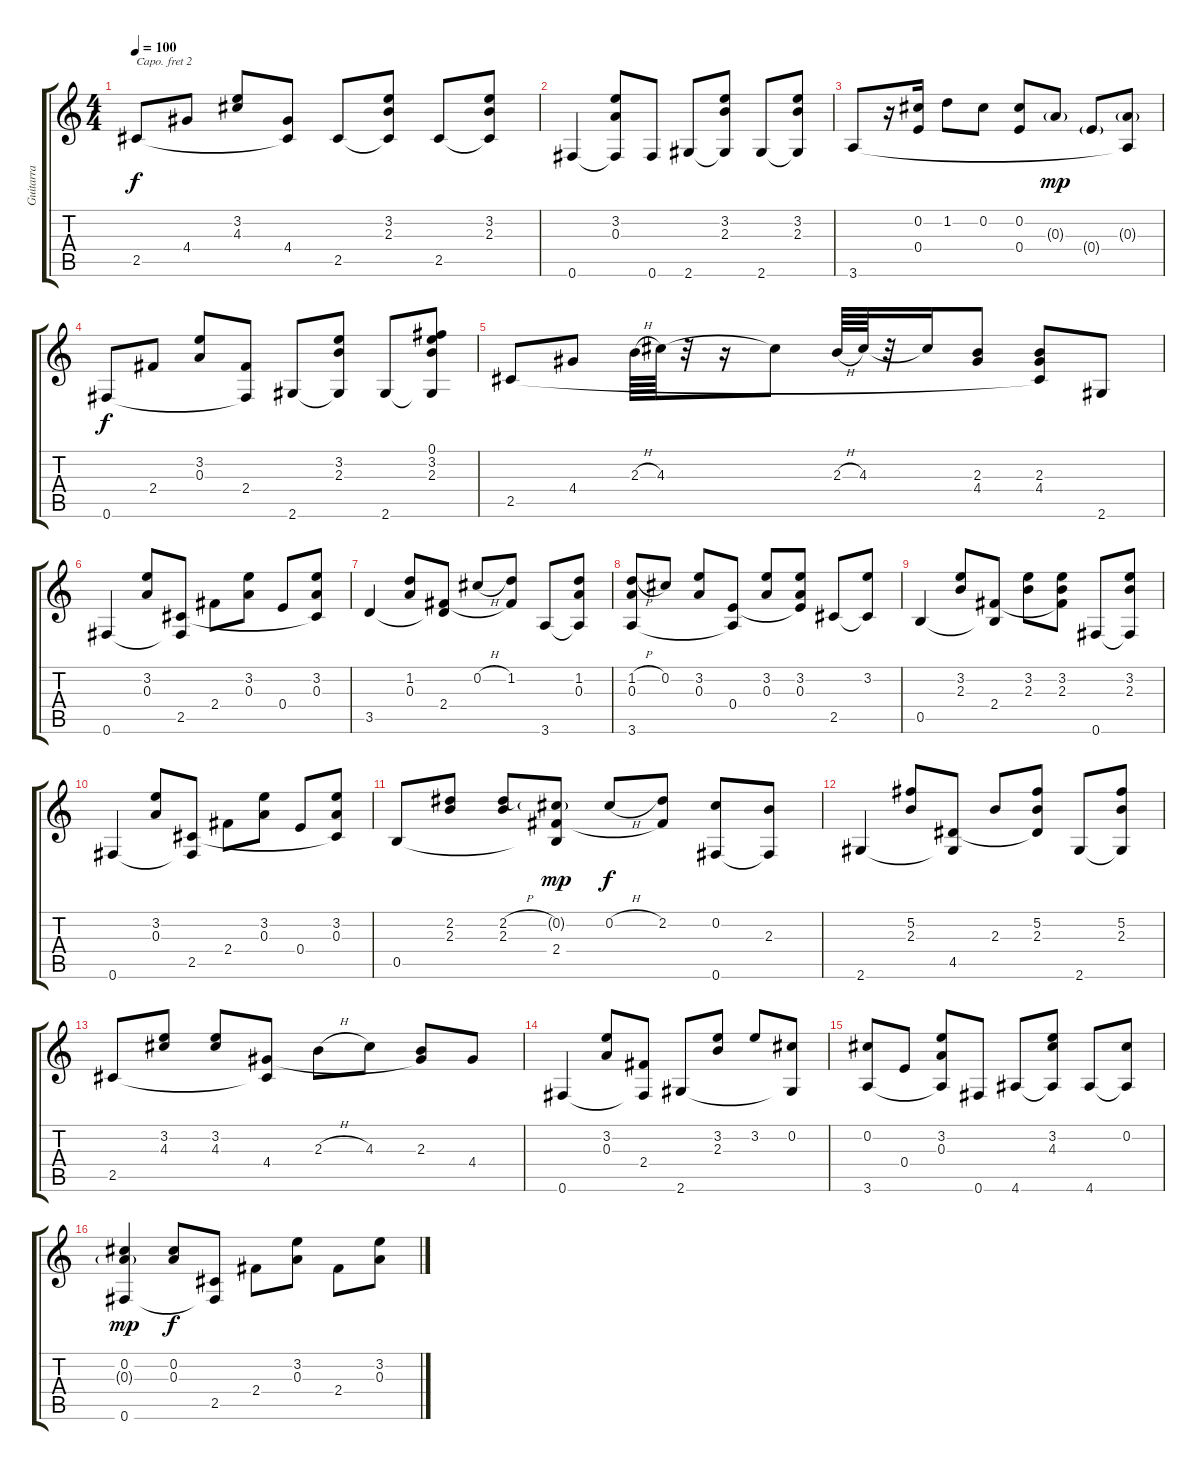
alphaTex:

\track ("Guitarra" "Guitarra") {instrument electricguitarjazz}
\staff {score tabs}
\capo 2
\tuning (E4 B3 G3 D3 A2 E2) {hide}
\ts (4 4)
\tempo 100
\clef g2
\ks c
2.5.8{dy f} 4.4.8 (3.2 4.3).8 (4.4 2.5{t}).8 2.5.8 (3.2 2.3 2.5{t}).8 2.5.8 (3.2 2.3 2.5{t}).8 |
0.6.4 (3.2 0.3 0.6{t}).8 0.6.8 2.6.8 (3.2 2.3 2.6{t}).8 2.6.8 (3.2 2.3 2.6{t}).8 |
3.6.8 r.16 (0.2 0.4).16 1.2.8 0.2.8 (0.2 0.4).8 0.3{g}.8{dy mp} 0.4{g}.8 (0.3{g} 3.6{t}).8 |
0.6.8{dy f} 2.4.8 (3.2 0.3).8 (2.4 0.6{t}).8 2.6.8 (3.2 2.3 2.6{t}).8 2.6.8 (0.1 3.2 2.3 2.6{t}).8 |
2.5.8 4.4.8 2.3{h}.64 4.3.64 r.32 r.16 4.3{t}.8 2.3{h}.64 4.3.64 r.32 4.3{t}.16 (2.3 4.4).8 (2.3 4.4 2.5{t}).8 2.6.8 |
0.6.4 (3.2 0.3).8 (2.5 0.6{t}).8 2.4.8 (3.2 0.3).8 0.4.8 (3.2 0.3 2.5{t}).8 |
3.5.4 (1.2 0.3).8 (2.4 3.5{t}).8 0.2{h}.8 (1.2 2.4{t}).8 3.6.8 (1.2 0.3 3.6{t}).8 |
(1.2{h} 0.3 3.6).8 0.2.8 (3.2 0.3).8 (0.4 3.6{t}).8 (3.2 0.3).8 (3.2 0.3 0.4{t}).8 2.5.8 (3.2 2.5{t}).8 |
0.5.4 (3.2 2.3).8 (2.4 0.5{t}).8 (3.2 2.3).8 (3.2 2.3 2.4{t}).8 0.6.8 (3.2 2.3 0.6{t}).8 |
0.6.4 (3.2 0.3).8 (2.5 0.6{t}).8 2.4.8 (3.2 0.3).8 0.4.8 (3.2 0.3 2.5{t}).8 |
0.5.8 (2.2 2.3).8 (2.2{h} 2.3).8 (0.2{g} 2.4 0.5{t}).8{dy mp} 0.2{h}.8{dy f} (2.2 2.4{t}).8 (0.2 0.6).8 (2.3 0.6{t}).8 |
2.6.4 (5.2 2.3).8 (4.5 2.6{t}).8 2.3.8 (5.2 2.3 4.5{t}).8 2.6.8 (5.2 2.3 2.6{t}).8 |
2.5.8 (3.2 4.3).8 (3.2 4.3).8 (4.4 2.5{t}).8 2.3{h}.8 4.3.8 (2.3 4.4{t}).8 4.4.8 |
0.6.4 (3.2 0.3).8 (2.4 0.6{t}).8 2.6.8 (3.2 2.3).8 3.2.8 (0.2 2.6{t}).8 |
(0.2 3.6).8 0.4.8 (3.2 0.3 3.6{t}).8 0.6.8 4.6.8 (3.2 4.3 4.6{t}).8 4.6.8 (0.2 4.6{t}).8 |
(0.2 0.3{g} 0.6).4{dy mp} (0.2 0.3).8{dy f} (2.5 0.6{t}).8 2.4.8 (3.2 0.3).8 2.4.8 (3.2 0.3).8
